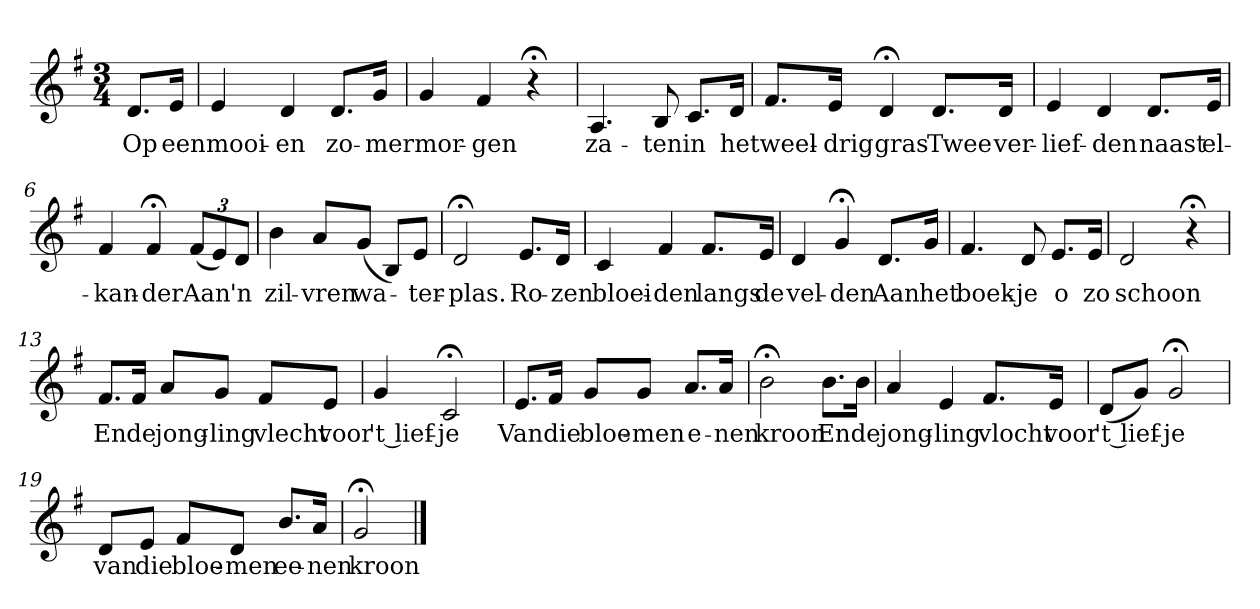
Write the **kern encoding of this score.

**kern	**text
*part1	*part1
*staff1	*staff1
*k[f#]	*
*G:	*
*M3/4	*
*MM120	*
=	=
8.dL	Op
16eJk	een
=1	=1
4e	mooi-
4d	-en
8.dL	zo-
16gJk	-mer
=2	=2
4g	mor-
4f#	-gen
4r;<	.
=3	=3
4.A	za-
8B	-ten
8.cL	in
16dJk	het
=4	=4
8.f#L	weel-
16eJk	-drig
4d;<	gras
8.dL	Twee
16dJk	ver-
=5	=5
4e	-lief-
4d	-den
8.dL	naast
16eJk	el-
=6	=6
4f#	-kan-
4f#;<	-der
(12f#L	Aan
12e)	.
12dJ	'n
=7	=7
4b	zil-
8aL	-vren
(8gJ	wa-
8BL)	.
8eJ	-ter-
=8	=8
2d;<	-plas.
8.eL	Ro-
16dJk	-zen
=9	=9
4c	bloei-
4f#	-den
8.f#L	langs
16eJk	de
=10	=10
4d	vel-
4g;<	-den
8.dL	Aan
16gJk	het
=11	=11
4.f#	boek-
8d	-je
8.eL	o
16eJk	zo
=12	=12
2d	schoon
4r;<	.
=13	=13
8.f#L	En
16f#Jk	de
8aL	jong-
8gJ	-ling
8f#L	vlecht
8eJ	voor
=14	=14
4g	't lief-
2c;<	-je
=15	=15
8.eL	Van
16f#Jk	die
8gL	bloe-
8gJ	-men
8.aL	e-
16aJk	-nen
=16	=16
2b;<	kroon
8.bL	En
16bJk	de
=17	=17
4a	jong-
4e	-ling
8.f#L	vlocht
16eJk	voor
=18	=18
(8dL	't lief-
8gJ)	.
2g;<	-je
=19	=19
8dL	van
8eJ	die
8f#L	bloe-
8dJ	-men
8.bL	ee-
16aJk	-nen
=20	=20
2g;<	kroon
==	==
*-	*-
